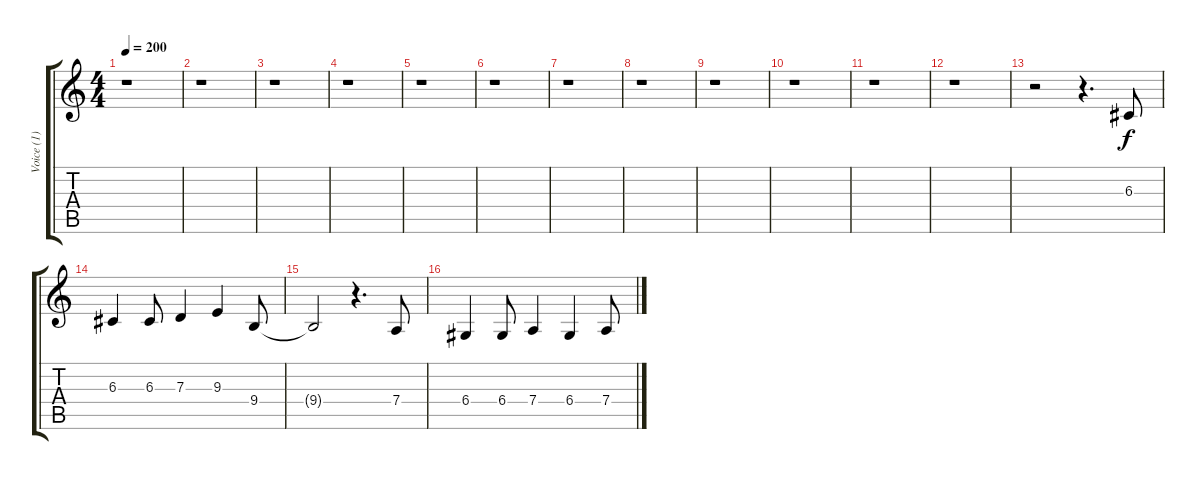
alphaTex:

\track ("Voice (1)" "Voice (1)") {instrument trumpet}
\staff {score tabs}
\tuning (E4 B3 G3 D3 A2 E2) {hide}
\ts (4 4)
\tempo 200
\clef g2
\ks c
r.1{dy f} |
r.1 |
r.1 |
r.1 |
r.1 |
r.1 |
r.1 |
r.1 |
r.1 |
r.1 |
r.1 |
r.1 |
r.2 r.4{d} 6.3.8 |
6.3.4 6.3.8 7.3.4 9.3.4 9.4.8 |
9.4{t}.2 r.4{d} 7.4.8 |
6.4.4 6.4.8 7.4.4 6.4.4 7.4.8
